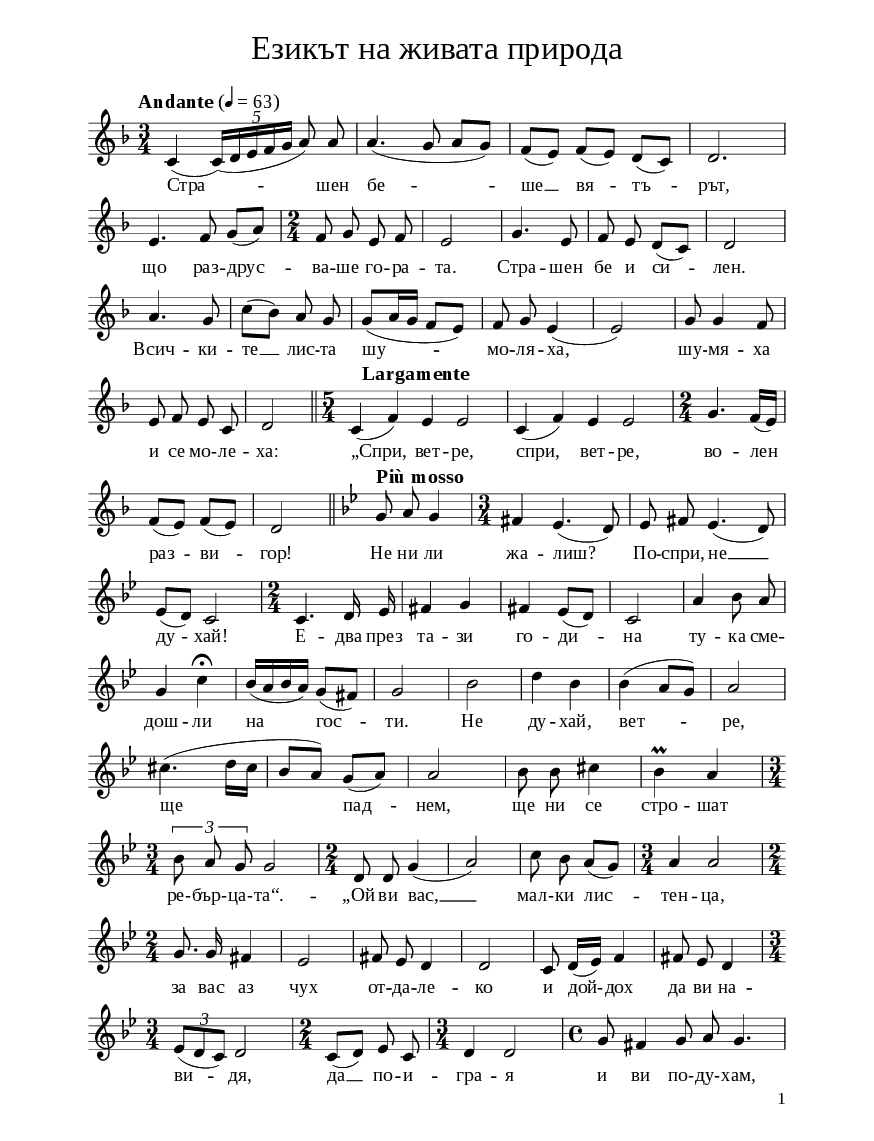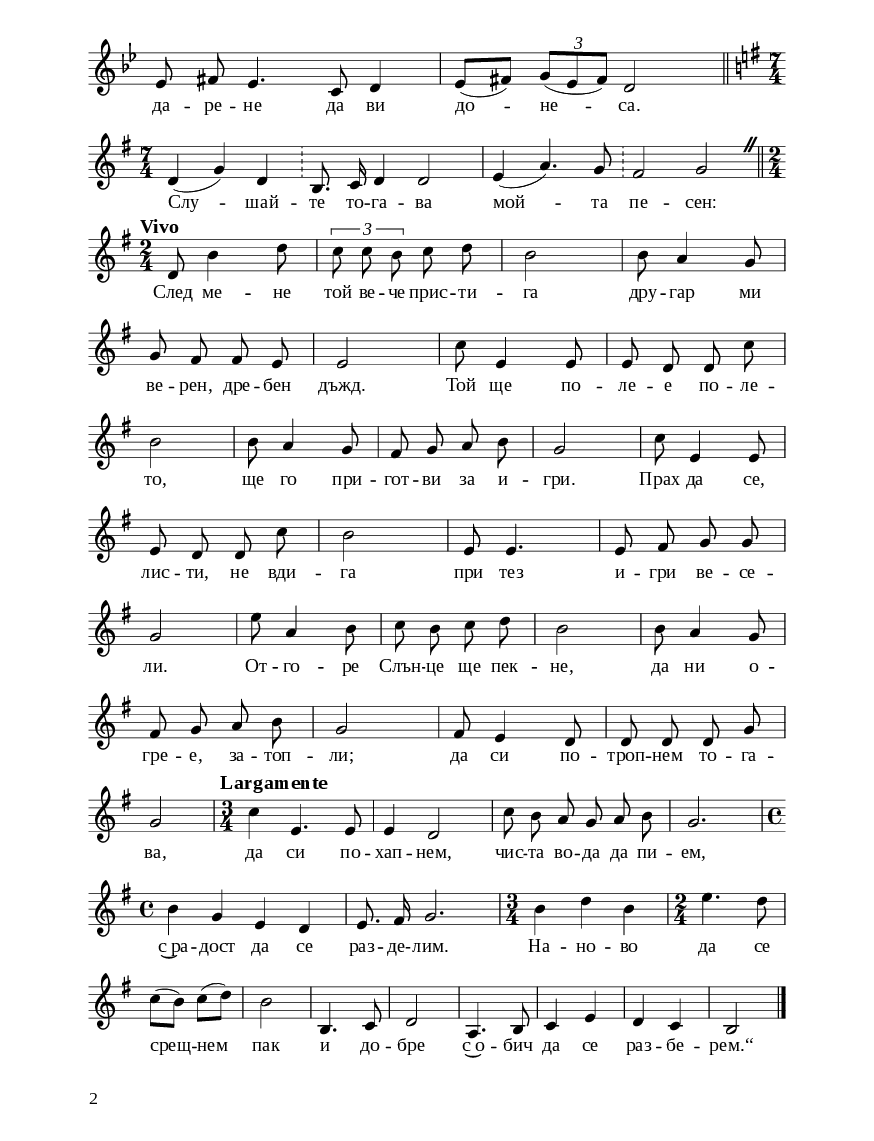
\version "2.24.4"

\include "include/globals.ily"

\bookpart {
  \label #'ref130
  \tocItem \markup "Езикът на живата природа"

  \paper {
    print-all-headers = ##t
    print-page-number = ##t
    print-first-page-number = ##t

    % put page numbers on the bottom
    oddHeaderMarkup = \markup ""
    evenHeaderMarkup = \markup ""
    oddFooterMarkup = \markup
    \fill-line {
      ""
      \if \should-print-page-number \fromproperty #'page:page-number-string
    }
    evenFooterMarkup = \markup
    \fill-line {
      \if \should-print-page-number \fromproperty #'page:page-number-string
      ""
    }

    left-margin = 1.5\cm
    right-margin = 1.5\cm
    top-margin = 1.6\cm
    bottom-margin = 1.2\cm
    ragged-bottom = ##t % do not spread the staves to fill the whole vertical space

    % change distance between staves
    system-system-spacing =
    #'((basic-distance . 12)
       (minimum-distance . 6)
       (padding . 1)
       (stretchability . 12))
  }
  \score {
    \include "include/score-layout.ily"


    \new Voice \absolute {
      \clef treble
      \key f \major
      \time 3/4
      \tempoFunc "Andante" 4 "63"
      \autoBeamOff
      c'4 ( \once \omit TupletBracket
      \times 4/5  {
        c'16 ) ( [  d'16  e'16  f'16
        g'16 ]
      }
      a'8 ) a'8  |

      a'4. ( g'8   a'8 [  g'8
      ] ) |
      f'8 ( [ e'8 ])
      f'8 ( [  e'8  ] )  d'8 ( [  c'8]) |
      d'2. \break |
      e'4. f'8  g'8 ( [
      a'8  ])
      \time 2/4 f'8 g'8 e'8  f'8 |
      e'2 | % 6
      g'4.  e'8 |
      f'8  e'8
      d'8 ( [  c'8 ]) | d'2 \break |
      a'4.  g'8 | c''8 ( [  bes'8 ]) a'8  g'8 |
      g'8 ( [ a'16   g'16]
      f'8  [ e'8 ] ) |

      f'8 g'8 e'4 ( |e'2) |
      g'8  g'4  f'8 |  \break
      e'8  f'8 e'8  c'8 | d'2 |   % 13
      \time 5/4  | \bar "||" % 13
      \tempo "        Largamente" c'4 ( f'4 )
      e'4  e'2 | % 14
      c'4 (  f'4 )  e'4  e'2 | % 15
      \time 2/4  | % 15
      g'4.  f'16 ( [  e'16 ]) \break | % 16
      f'8 ( [  e'8 ] ) f'8 ( [  e'8 ] )| % 17
      d'2 \bar "||"
      \tempo "Più mosso"
      \key g \minor | % 18
      g'8  a'8  g'4 | % 19
      \time 3/4 fis'4  es'4. ( d'8 ) |
      es'8  fis'8  es'4. ( d'8 )| \break % 21
      es'8 ( [  d'8 ])   c'2   |   % 22
      \time 2/4 c'4.  d'16  es'16 | % 23
      fis'4  g'4|  fis'4
      es'8 ( [  d'8 ])  | c'2 | % 25
      a'4 bes'8 a'8  \break  | % 26
      g'4  c''4 ^\fermata  | % 27
      \slurDown \stemUp bes'16 (
      [a'16 bes'16  a'16])
      \slurNeutral \stemNeutral
      g'8 ( [  fis'8 ] )| % 28
      g'2  | % 29
      bes'2 |  d''4  bes'4 |
      bes'4 ( a'8 [  g'8  ] ) a'2  \break | % 31
      cis''4. (  d''16 [  cis''16 ] |
      bes'8 [  a'8 ] ) % 32
      g'8 ( [  a'8 ] ) a'2 |
      bes'8  bes'8  cis''4 | % 34
      bes'4 \prall  a'4 |  \break % 35
      \time 3/4  | % 35
      \times 2/3  {
        bes'8  a'8  g'8
      }
      g'2 | \time 2/4 d'8  d'8
      g'4 ( | a'2 ) |   % 37
      c''8  bes'8  a'8 ( [  g'8 ]) |
      \time 3/4  | % 38
      a'4  a'2  | \break
      \time 2/4  | % 39
      g'8.  g'16  fis'4 |
      es'2 | % 41
      fis'8  es'8  d'4 | % 42
      d'2 | % 43
      c'8  d'16 ( [  es'16 ] ) f'4 | % 44
      fis'8 es'8  d'4 | % 46
      \time 3/4  | \break  % 46
      \once \omit TupletBracket
      \times 2/3  {
        es'8 ( [  d'8  c'8 ])
      }
      d'2 | % 47
      \time 2/4  | % 47
      c'8 ( [  d'8 ])  es'8  c'8  | % 48
      \time 3/4  | % 48
      d'4  d'2 | % 49
      \time 4/4  | % 49
      g'8  fis'4  g'8
      a'8 g'4. \break | % 51
      es'8  fis'8  es'4.  c'8
      d'4 |  es'8 ([ fis'8 ])
      \times 2/3  {
        g'8 ( [  es'8  fis'8 ] )
      } d'2 | \bar "||" \break
      \key g \major \time 7/4 | % 54
      d'4 (  g'4 )  d'4  \bar "!" b8. c'16 d'4  d'2 | % 56
      e'4 ( a'4.)   g'8  \bar "!" fis'2  g'2 \caesura \bar "||" \break
      \time 2/4  | % 58
      \tempo "Vivo" d'8 b'4  d''8 | % 59
      \tupletUp \times 2/3  {
        c''8   c''8  b'8
      } \tupletNeutral
      c''8 d''8  |
      b'2 | % 61
      b'8  a'4  g'8 | \break % 62
      g'8  fis'8  fis'8  e'8 | % 63
      e'2 | % 64
      c''8  e'4  e'8 | % 65
      e'8  d'8  d'8  c''8 | \break % 66
      b'2 | % 67
      b'8  a'4  g'8  | % 68
      fis'8  g'8  a'8  b'8 |  % 69
      g'2 |
      c''8  e'4  e'8 | \break % 71
      e'8  d'8  d'8  c''8 | % 72
      b'2  | % 73
      e'8  e'4. |   % 74
      e'8  fis'8  g'8  g'8 \break | % 75
      g'2  | % 76
      e''8  a'4  b'8 | % 77
      c''8   b'8  c''8  d''8 | % 78
      b'2 |  % 79
      b'8  a'4  g'8 |\break
      fis'8  g'8  a'8  b'8 | % 81
      g'2 | % 82
      fis'8  e'4  d'8 |
      d'8  d'8  d'8  g'8 | \break % 84
      g'2 | % 85
      \tempo "Largamente"
      \time 3/4  | % 85
      c''4  e'4.  e'8 | % 86
      e'4 d'2 | % 87
      c''8 b'8 a'8  g'8
      a'8  b'8  | % 88
      g'2. |  \break % 89
      \time 4/4  | % 89
      b'4 g'4  e'4
      d'4 |
      e'8.  fis'16  g'2.   | % 91
      \time 3/4 b'4 d''4  b'4 | \time 2/4  e''4. d''8 |  \break | % 92
      c''8 ( [  b'8 ])  c''8 ( [
      d''8 ]) | b'2 | % 93
      b4.  c'8  d'2 | % 94
      a4. b8  c'4
      e'4 | % 95
      d'4  c'4  b2 \bar "|."
    }

    \addlyrics {
      Стра --  шен
      бе --   ше __  вя -- тъ
      -- рът, що раз -- друс -- ва --
      ше го -- ра -- та. Стра -- шен
      бе и си -- лен. Всич -- ки -- те __
      лис -- та шу --
      мо -- ля -- ха, шу -- мя -- ха и се
      "мо-" -- ле -- ха: „Спри,  вет --
      ре, спри,  вет -- ре, во -- лен
      раз -- ви -- гор! Не ни
      ли жа -- лиш?  По -- спри, не __
      ду -- хай! Е -- два през та
      -- зи го -- ди -- на ту --
      ка сме -- дош -- ли на
      гос -- ти. Не ду -- хай, вет --
      ре, ще пад --
      нем, ще ни се стро -- шат "ре-" --
      "бър-" -- "ца-" -- та“. -- „Ой ви вас, __
      "мал-" -- ки лис -- тен -- ца,
      за вас аз чух от -- да -- ле -- ко
      и "дой-" -- дох да ви на -- ви
      --  дя, да __  по -- и -- гра --
      я и ви "по-" -- "ду-" -- хам, да -- ре --
      не да ви до -- не --  са.
      Слу -- шай -- те то -- га -- ва
      мой -- та пе -- сен: След ме --
      не той ве -- че прис -- ти -- га дру
      -- гар ми ве -- рен, дре -- бен
      дъжд. Той ще по -- ле -- е по --
      ле -- то, ще го при -- гот -- ви
      за и -- гри. Прах да се, лис --
      ти, не вди -- га при тез и -- гри
      ве -- се -- ли. От -- го -- ре Слън
      -- це ще пек -- не, да ни о --
      гре -- е, за -- топ -- ли; да си
      по -- троп -- нем то -- га  -- ва,
      да си по -- хап  -- нем, чис
      -- та во -- да да пи  -- ем,
      с~ра -- дост да се раз -- "де-" --
      лим. На -- но -- во да се срещ
      -- нем  пак и до -- бре с~о
      -- бич да се раз -- бе -- рем.“}

      \header {
        title = \titleFunc #'ref_desc_8 "Езикът на живата природа" "Ezikăt na živata priroda"
      }

      \midi{}

    }



  } % bookpart
